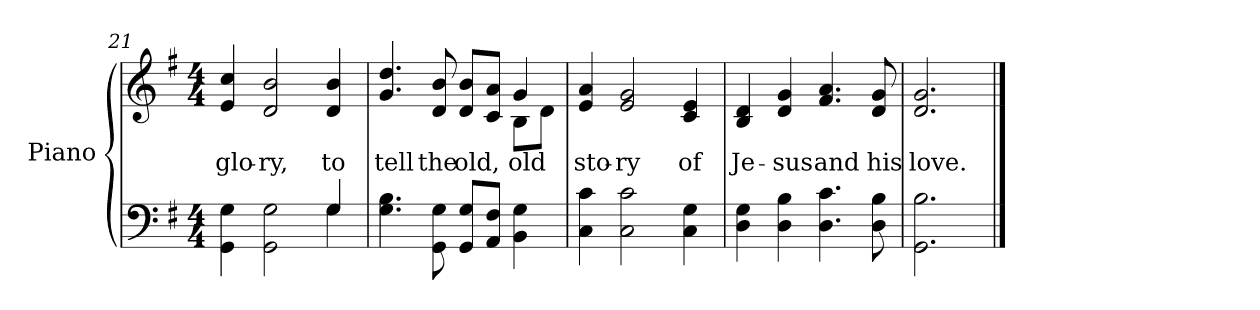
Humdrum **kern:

**kern	**kern	**text
*part2	*part1	*part1
*staff2	*staff1	*staff1
*I"Piano	*I"Piano	*
*I'Pno.	*I'Pno.	*
!!LO:LB:g=z
*clefF4	*clefG2	*
*k[f#]	*k[f#]	*
*G:	*G:	*
*M4/4	*M4/4	*
=21	=21	=21
*^	*	*
!	!	!	!LO:LY:b:color=#000000
4GGi\ 4Gi	2.ryy	4ei/ 4cci	glo-
!	!	!	!LO:LY:b:color=#000000
2GGi\ 2Gi	.	2di/ 2bi	-ry,
!	!	!	!LO:LY:b:color=#000000
4Gi/	4Gi\	4di/ 4bi	to
*v	*v	*	*
=22	=22	=22
*^	*	*
!	!	!	!LO:LY:b:color=#000000
*v	*v	*^	*
4.Gi\ 4.Bi	4.gi/ 4.ddi	2.ryy	tell
!	!	!	!LO:LY:b:color=#000000
8GGi\ 8Gi	8di/ 8bi	.	the
!	!	!	!LO:LY:b:color=#000000
8GGi/ 8Gi/L	8di/ 8bi/L	.	old,
8AAi/ 8F#i/J	8ci/ 8ai/J	.	.
!	!	!	!LO:LY:b:color=#000000
4BBi\ 4Gi	4gi/	8Bi\L	old
.	.	8di\J	.
*	*v	*v	*
!!LO:LB:g=z
=23	=23	=23
*	*^	*
!	!	!	!LO:LY:b:color=#000000
*	*v	*v	*
4Ci\ 4ci	4ei/ 4ai	sto-
!	!	!LO:LY:b:color=#000000
2Ci\ 2ci	2ei/ 2gi	-ry
!	!	!LO:LY:b:color=#000000
4Ci\ 4Gi	4ci/ 4ei	of
=24	=24	=24
!	!	!LO:LY:b:color=#000000
4Di\ 4Gi	4Bi/ 4di	Je-
!	!	!LO:LY:b:color=#000000
4Di\ 4Bi	4di/ 4gi	-sus
!	!	!LO:LY:b:color=#000000
4.Di\ 4.ci	4.f#i/ 4.ai	and
!	!	!LO:LY:b:color=#000000
8Di\ 8Bi	8di/ 8gi	his
=25	=25	=25
!	!	!LO:LY:b:color=#000000
2.GGi\ 2.Bi	2.di/ 2.gi	love.
==	==	==
*-	*-	*-
